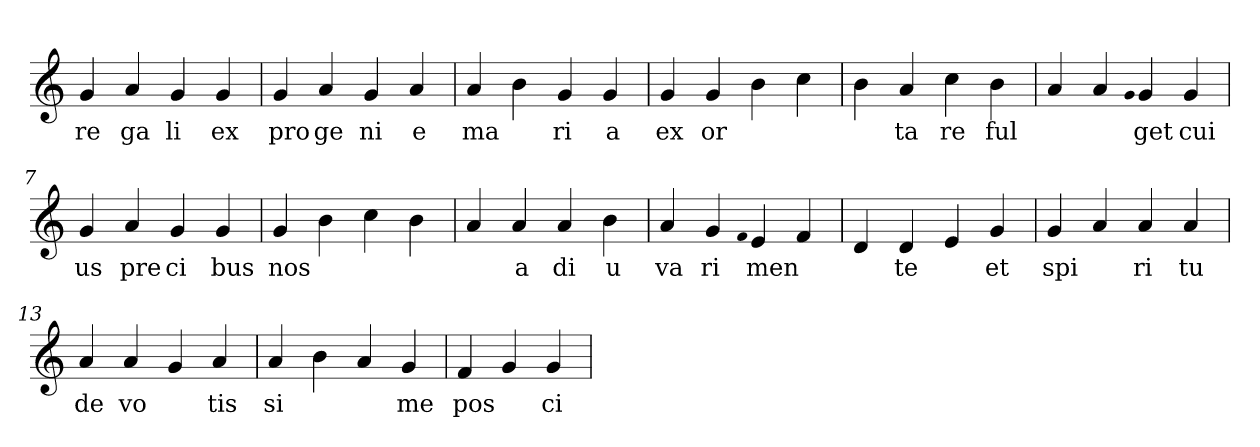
**kern	**text
*part1	*part1
*staff1	*staff1
*clefG2	*
=1	=1
4g	re
4a	ga
4g	li
4g	ex
=2	=2
4g	pro
4a	ge
4g	ni
4a	e
=3	=3
4a	ma
4b	.
4g	ri
4g	a
=4	=4
4g	ex
4g	or
4b	.
4cc	.
=5	=5
4b	.
4a	ta
4cc	re
4b	ful
=6	=6
4a	.
4a	.
qqg	.
4g	get
4g	cui
=7	=7
4g	us
4a	pre
4g	ci
4g	bus
=8	=8
4g	nos
4b	.
4cc	.
4b	.
=9	=9
4a	.
4a	a
4a	di
4b	u
=10	=10
4a	va
4g	ri
qqf	.
4e	men
4f	.
=11	=11
4d	.
4d	te
4e	.
4g	et
=12	=12
4g	spi
4a	.
4a	ri
4a	tu
=13	=13
4a	de
4a	vo
4g	.
4a	tis
=14	=14
4a	si
4b	.
4a	.
4g	me
=15	=15
4f	pos
4g	.
4g	ci
=	=
*-	*-
